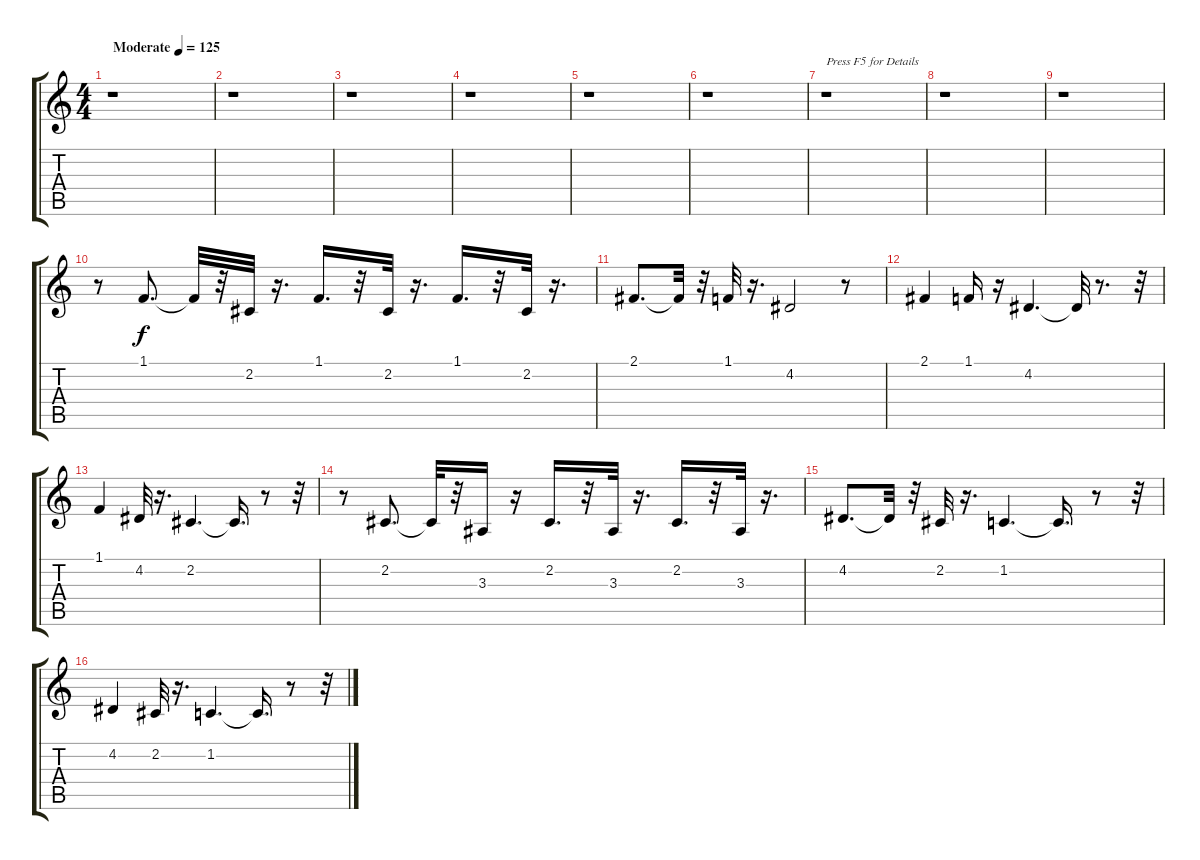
\track "" {instrument sopranosax}
\staff {score tabs}
\tuning (E4 B3 G3 D3 A2 E2) {hide}
\ts (4 4)
\tempo (125 "Moderate")
\clef g2
\ks c
r.1{dy f instrument sopranosax} |
r.1 |
r.1 |
r.1 |
r.1 |
r.1 |
r.1{txt "Press F5 for Details"} |
r.1 |
r.1 |
r.8 1.1.8{d} 1.1{t}.32 r.32 2.2.32 r.16{d} 1.1.16{d} r.32 2.2.32 r.16{d} 1.1.16{d} r.32 2.2.32 r.16{d} |
2.1.8{d} 2.1{t}.32 r.32 1.1.32 r.16{d} 4.2.2 r.8 |
2.1.4 1.1.16 r.16 4.2.4{d} 4.2{t}.32 r.8{d} r.32 |
1.1.4 4.2.32 r.16{d} 2.2.4{d} 2.2{t}.16{d} r.8 r.32 |
r.8 2.2.8{d} 2.2{t}.32 r.32 3.3.16 r.16 2.2.16{d} r.32 3.3.32 r.16{d} 2.2.16{d} r.32 3.3.32 r.16{d} |
4.2.8{d} 4.2{t}.32 r.32 2.2.32 r.16{d} 1.2.4{d} 1.2{t}.16{d} r.8 r.32 |
4.2.4 2.2.32 r.16{d} 1.2.4{d} 1.2{t}.16{d} r.8 r.32
